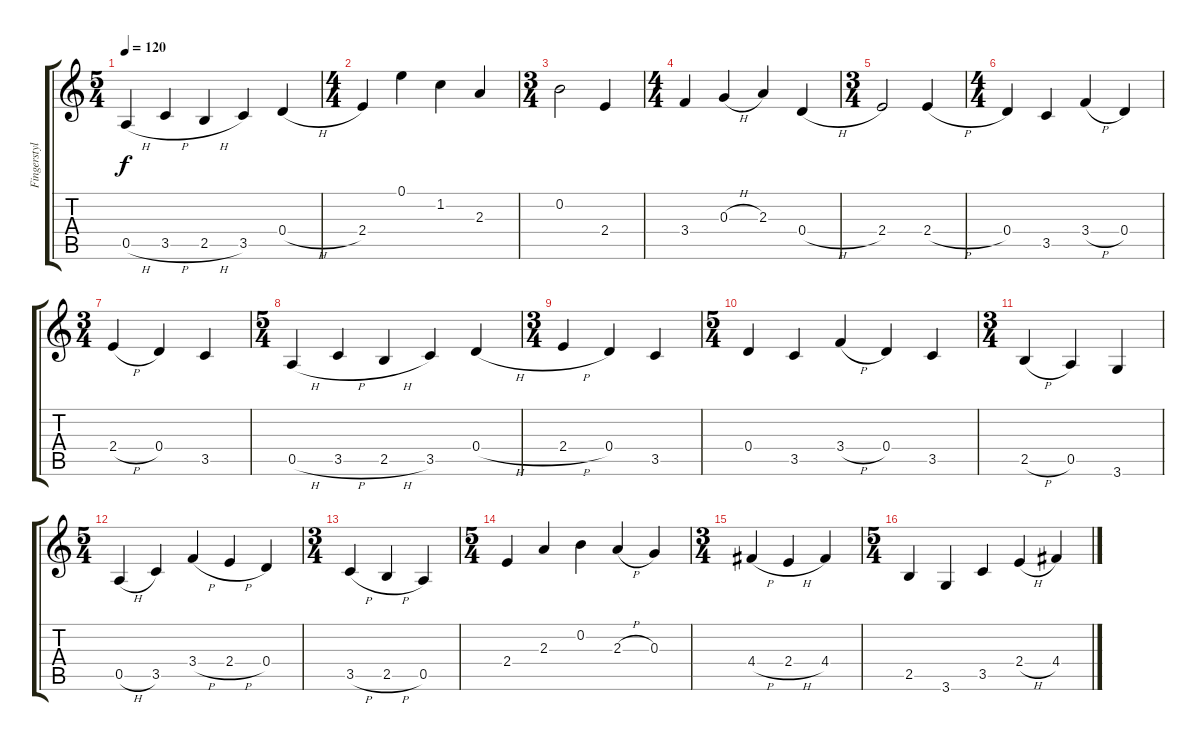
\track ("Fingerstyle Guitar" "Fingerstyl") {instrument acousticguitarnylon}
\staff {score tabs}
\tuning (E4 B3 G3 D3 A2 E2) {hide}
\ts (5 4)
\tempo 120
\clef g2
\ks c
0.5{h}.4{dy f} 3.5{h}.4 2.5{h}.4 3.5.4 0.4{h}.4 |
\ts (4 4)
2.4.4 0.1.4 1.2.4 2.3.4 |
\ts (3 4)
0.2.2 2.4.4 |
\ts (4 4)
3.4.4 0.3{h}.4 2.3.4 0.4{h}.4 |
\ts (3 4)
2.4.2 2.4{h}.4 |
\ts (4 4)
0.4.4 3.5.4 3.4{h}.4 0.4.4 |
\ts (3 4)
2.4{h}.4 0.4.4 3.5.4 |
\ts (5 4)
0.5{h}.4 3.5{h}.4 2.5{h}.4 3.5.4 0.4{h}.4 |
\ts (3 4)
2.4{h}.4 0.4.4 3.5.4 |
\ts (5 4)
0.4.4 3.5.4 3.4{h}.4 0.4.4 3.5.4 |
\ts (3 4)
2.5{h}.4 0.5.4 3.6.4 |
\ts (5 4)
0.5{h}.4 3.5.4 3.4{h}.4 2.4{h}.4 0.4.4 |
\ts (3 4)
3.5{h}.4 2.5{h}.4 0.5.4 |
\ts (5 4)
2.4.4 2.3.4 0.2.4 2.3{h}.4 0.3.4 |
\ts (3 4)
4.4{h}.4 2.4{h}.4 4.4.4 |
\ts (5 4)
2.5.4 3.6.4 3.5.4 2.4{h}.4 4.4.4
